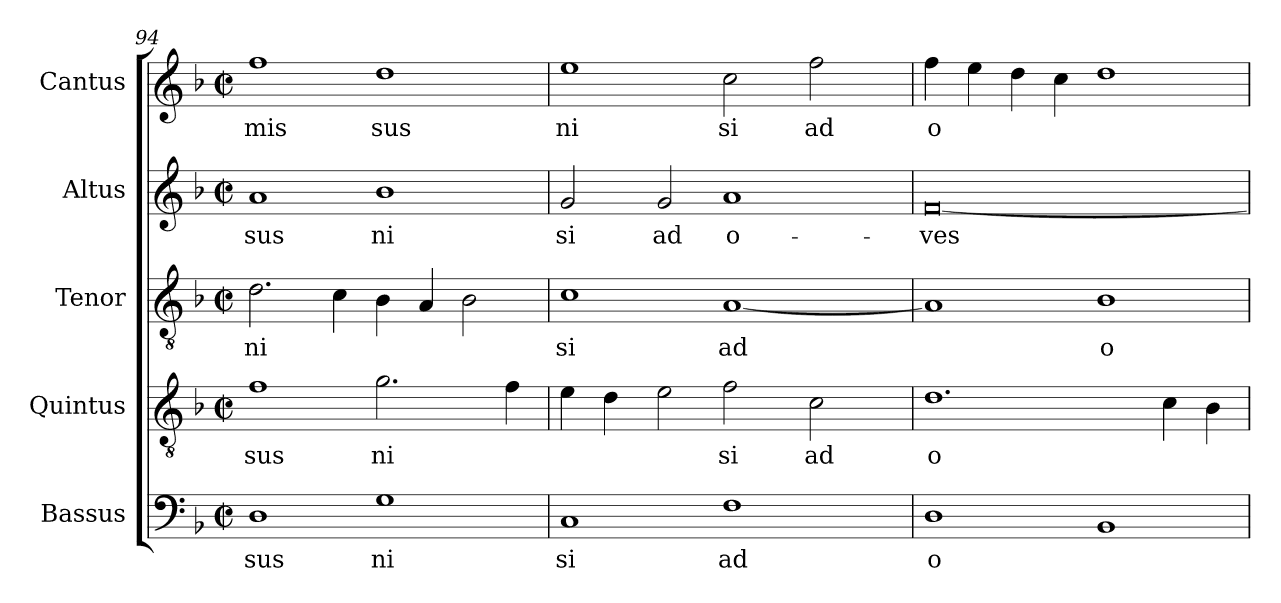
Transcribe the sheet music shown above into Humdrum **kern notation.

**kern	**text	**kern	**text	**kern	**text	**kern	**text	**kern	**text
*part5	*part5	*part4	*part4	*part3	*part3	*part2	*part2	*part1	*part1
*staff5	*staff5	*staff4	*staff4	*staff3	*staff3	*staff2	*staff2	*staff1	*staff1
*I"Bassus	*	*I"Quintus	*	*I"Tenor	*	*I"Altus	*	*I"Cantus	*
*clefF4	*	*clefGv2	*	*clefGv2	*	*clefG2	*	*clefG2	*
*k[b-]	*	*k[b-]	*	*k[b-]	*	*k[b-]	*	*k[b-]	*
*F:	*	*F:	*	*F:	*	*F:	*	*F:	*
*M2/2	*	*M2/2	*	*M2/2	*	*M2/2	*	*M2/2	*
*met(c|)	*	*met(c|)	*	*met(c|)	*	*met(c|)	*	*met(c|)	*
=94	=94	=94	=94	=94	=94	=94	=94	=94	=94
!	!LO:LY:b:cj	!	!LO:LY:b:cj	!	!LO:LY:b:cj	!	!LO:LY:b:cj	!	!LO:LY:b:cj
1D	sus	1f	sus	2.d\	ni	1a	sus	1ff	mis
.	.	.	.	4c\	.	.	.	.	.
!	!LO:LY:b:cj	!	!LO:LY:b:cj	!	!	!	!LO:LY:b:cj	!	!LO:LY:b:cj
1G	ni	2.g\	ni	4B-\	.	1b-	ni	1dd	sus
.	.	.	.	4A/	.	.	.	.	.
.	.	.	.	2B-\	.	.	.	.	.
.	.	4f\	.	.	.	.	.	.	.
!!LO:PB:g=z
=95	=95	=95	=95	=95	=95	=95	=95	=95	=95
!	!LO:LY:b:cj	!	!	!	!LO:LY:b:cj	!	!LO:LY:b:cj	!	!LO:LY:b:cj
*	*	*^	*	*	*	*	*	*	*
1C	si	4e\	4ryy	.	1c	si	2g/	si	1ee	ni
.	.	4d\	32.ryy	.	.	.	.	.	.	.
.	.	.	1ryy	.	.	.	.	.	.	.
!	!	!	!	!	!	!	!	!LO:LY:b:cj	!	!
.	.	2e\	.	.	.	.	2g/	ad	.	.
!	!LO:LY:b:cj	!	!	!LO:LY:b:cj	!	!LO:LY:b:cj	!	!LO:LY:b:cj	!	!LO:LY:b:cj
1F	ad	2f\	.	si	[<1A	ad	1a	o-	2cc\	si
.	.	.	2ryy	.	.	.	.	.	.	.
!	!	!	!	!LO:LY:b:cj	!	!	!	!	!	!LO:LY:b:cj
.	.	2c\	.	ad	.	.	.	.	2ff\	ad
.	.	.	8ryy	.	.	.	.	.	.	.
.	.	.	16ryy	.	.	.	.	.	.	.
.	.	.	64ryy	.	.	.	.	.	.	.
=96	=96	=96	=96	=96	=96	=96	=96	=96	=96	=96
!	!LO:LY:b:rj	!	!	!LO:LY:b:rj	!	!	!	!LO:LY:b:cj	!	!LO:LY:b:cj
*	*	*v	*v	*	*	*	*	*	*	*
1D	o	1.d	o	1A]	.	[<0f	-ves	4ff\	o
.	.	.	.	.	.	.	.	4ee\	.
.	.	.	.	.	.	.	.	4dd\	.
.	.	.	.	.	.	.	.	4cc\	.
!	!	!	!	!	!LO:LY:b:cj	!	!	!	!
1BB-	.	.	.	1B-	o-	.	.	1dd	.
.	.	4c\	.	.	.	.	.	.	.
.	.	4B-\	.	.	.	.	.	.	.
=	=	=	=	=	=	=	=	=	=
*-	*-	*-	*-	*-	*-	*-	*-	*-	*-
